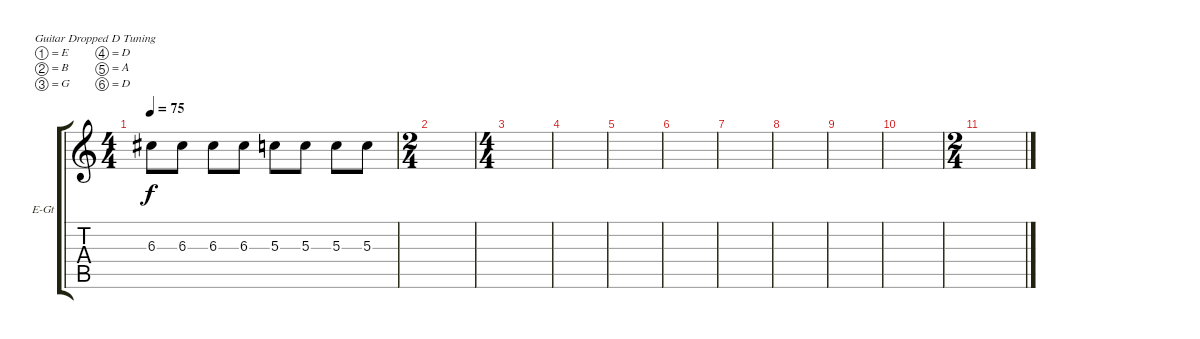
\defaultSystemsLayout 4
\bracketExtendMode groupsimilarinstruments
\firstSystemTrackNameOrientation horizontal
\otherSystemsTrackNameOrientation horizontal
\track ("Electric Guitar" "E-Gt") {instrument distortionguitar}
\staff {score tabs}
\tuning (E4 B3 G3 D3 A2 D2)
\ts (4 4)
\tempo 75
\clef g2
\ks c
6.3.8{dy f} 6.3.8 6.3.8 6.3.8 5.3.8 5.3.8 5.3.8 5.3.8 |
\ts (2 4)
|
\ts (4 4)
|
|
|
|
|
|
|
|
\ts (2 4)
